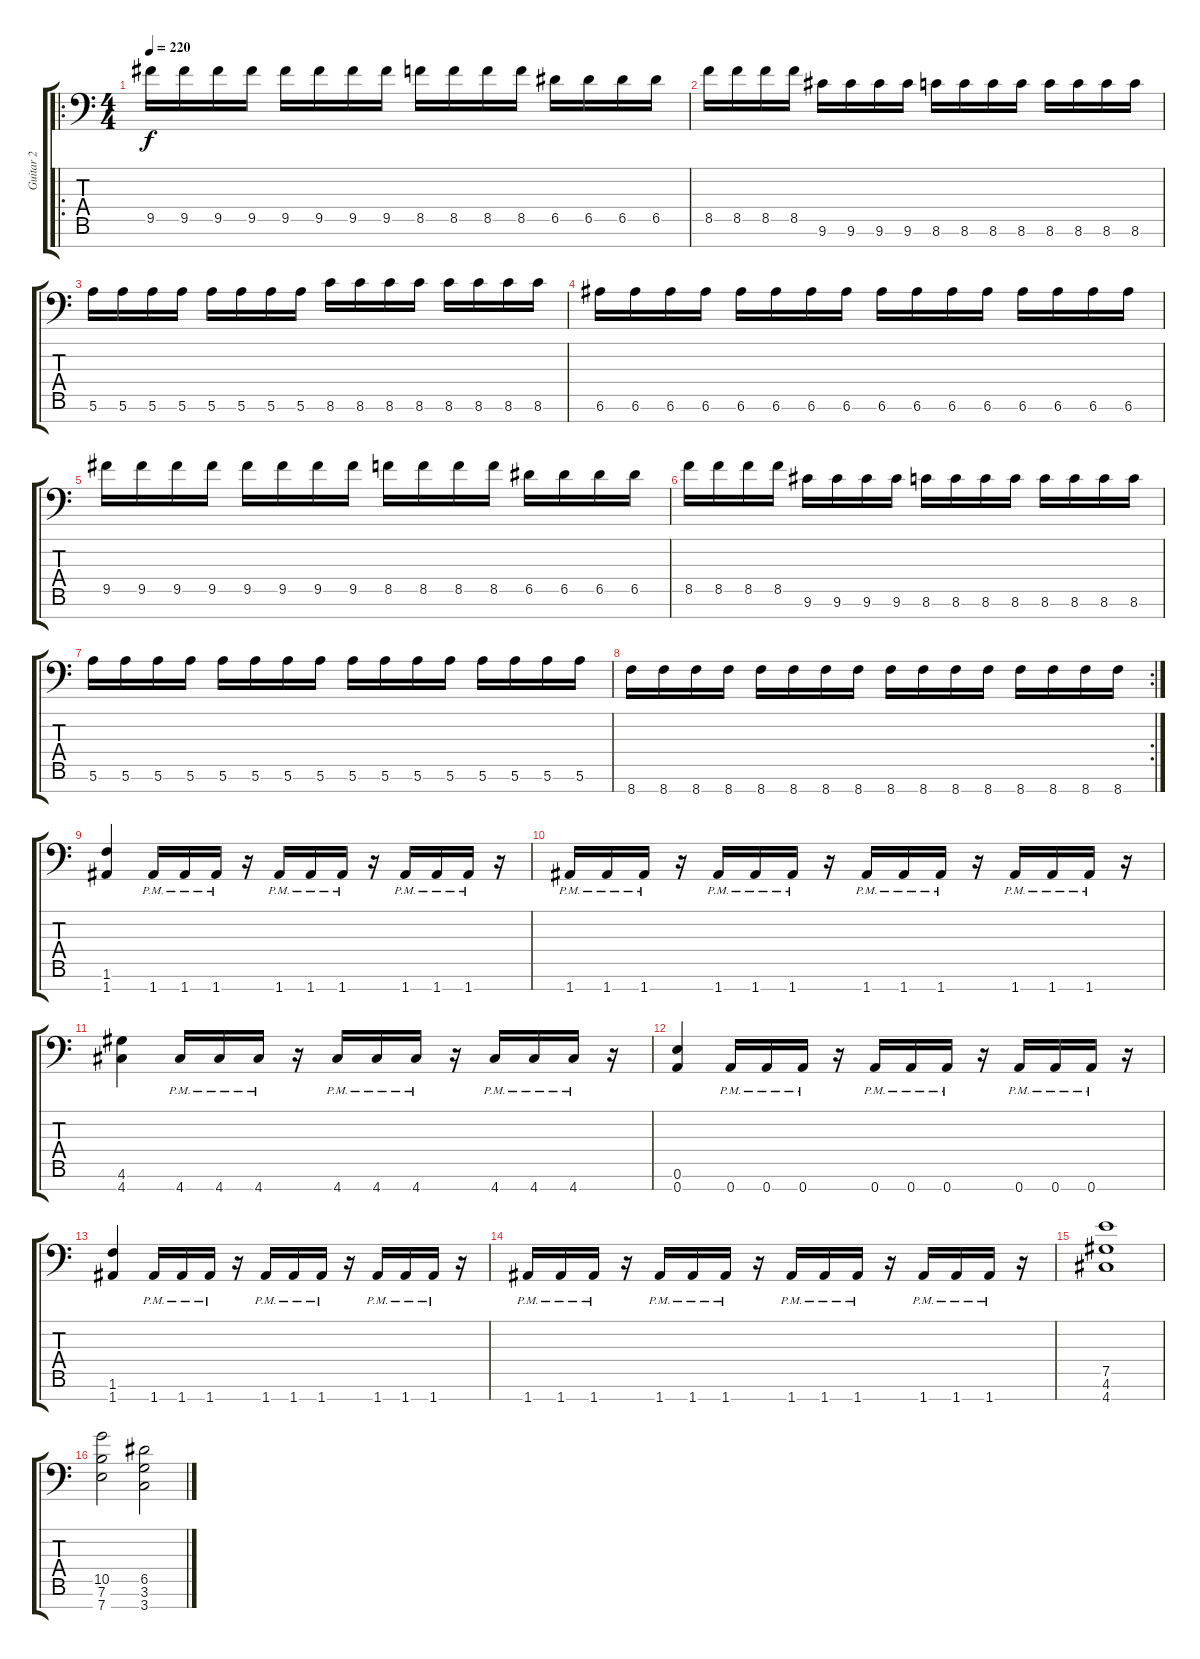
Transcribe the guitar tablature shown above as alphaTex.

\track ("Guitar 2" "Guitar 2") {instrument distortionguitar}
\staff {score tabs}
\tuning (E4 B3 G3 D3 A2 E2 A1) {hide}
\ro
\ts (4 4)
\tempo 220
\clef f4
\ks c
9.5.16{dy f} 9.5.16 9.5.16 9.5.16 9.5.16 9.5.16 9.5.16 9.5.16 8.5.16 8.5.16 8.5.16 8.5.16 6.5.16 6.5.16 6.5.16 6.5.16 |
8.5.16 8.5.16 8.5.16 8.5.16 9.6.16 9.6.16 9.6.16 9.6.16 8.6.16 8.6.16 8.6.16 8.6.16 8.6.16 8.6.16 8.6.16 8.6.16 |
5.6.16 5.6.16 5.6.16 5.6.16 5.6.16 5.6.16 5.6.16 5.6.16 8.6.16 8.6.16 8.6.16 8.6.16 8.6.16 8.6.16 8.6.16 8.6.16 |
6.6.16 6.6.16 6.6.16 6.6.16 6.6.16 6.6.16 6.6.16 6.6.16 6.6.16 6.6.16 6.6.16 6.6.16 6.6.16 6.6.16 6.6.16 6.6.16 |
9.5.16 9.5.16 9.5.16 9.5.16 9.5.16 9.5.16 9.5.16 9.5.16 8.5.16 8.5.16 8.5.16 8.5.16 6.5.16 6.5.16 6.5.16 6.5.16 |
8.5.16 8.5.16 8.5.16 8.5.16 9.6.16 9.6.16 9.6.16 9.6.16 8.6.16 8.6.16 8.6.16 8.6.16 8.6.16 8.6.16 8.6.16 8.6.16 |
5.6.16 5.6.16 5.6.16 5.6.16 5.6.16 5.6.16 5.6.16 5.6.16 5.6.16 5.6.16 5.6.16 5.6.16 5.6.16 5.6.16 5.6.16 5.6.16 |
\rc 2
8.7.16 8.7.16 8.7.16 8.7.16 8.7.16 8.7.16 8.7.16 8.7.16 8.7.16 8.7.16 8.7.16 8.7.16 8.7.16 8.7.16 8.7.16 8.7.16 |
(1.6 1.7).4 1.7{pm}.16 1.7{pm}.16 1.7{pm}.16 r.16 1.7{pm}.16 1.7{pm}.16 1.7{pm}.16 r.16 1.7{pm}.16 1.7{pm}.16 1.7{pm}.16 r.16 |
1.7{pm}.16 1.7{pm}.16 1.7{pm}.16 r.16 1.7{pm}.16 1.7{pm}.16 1.7{pm}.16 r.16 1.7{pm}.16 1.7{pm}.16 1.7{pm}.16 r.16 1.7{pm}.16 1.7{pm}.16 1.7{pm}.16 r.16 |
(4.6 4.7).4 4.7{pm}.16 4.7{pm}.16 4.7{pm}.16 r.16 4.7{pm}.16 4.7{pm}.16 4.7{pm}.16 r.16 4.7{pm}.16 4.7{pm}.16 4.7{pm}.16 r.16 |
(0.6 0.7).4 0.7{pm}.16 0.7{pm}.16 0.7{pm}.16 r.16 0.7{pm}.16 0.7{pm}.16 0.7{pm}.16 r.16 0.7{pm}.16 0.7{pm}.16 0.7{pm}.16 r.16 |
(1.6 1.7).4 1.7{pm}.16 1.7{pm}.16 1.7{pm}.16 r.16 1.7{pm}.16 1.7{pm}.16 1.7{pm}.16 r.16 1.7{pm}.16 1.7{pm}.16 1.7{pm}.16 r.16 |
1.7{pm}.16 1.7{pm}.16 1.7{pm}.16 r.16 1.7{pm}.16 1.7{pm}.16 1.7{pm}.16 r.16 1.7{pm}.16 1.7{pm}.16 1.7{pm}.16 r.16 1.7{pm}.16 1.7{pm}.16 1.7{pm}.16 r.16 |
(7.5 4.6 4.7).1 |
(10.5 7.6 7.7).2 (6.5 3.6 3.7).2
